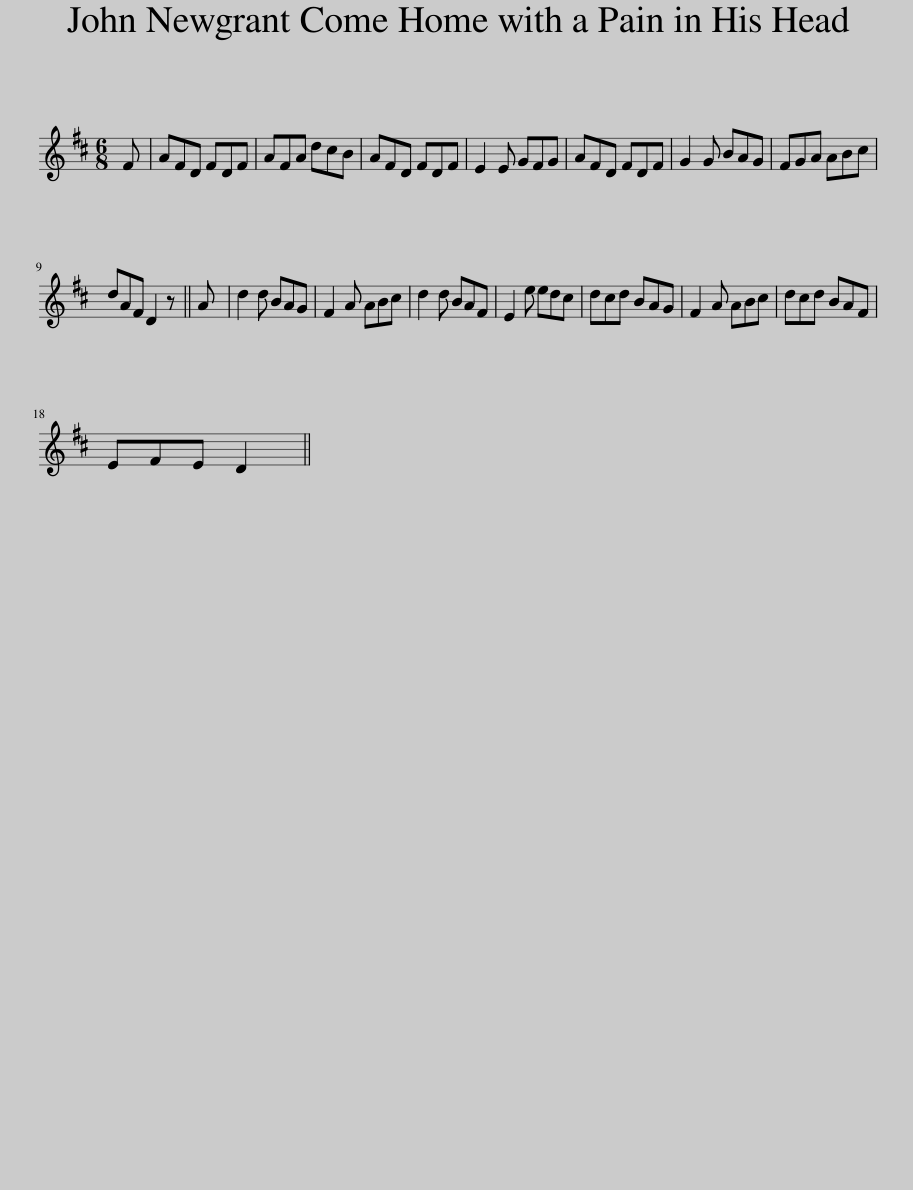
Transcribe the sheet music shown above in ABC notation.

X:1
L:1/8
M:6/8
I:linebreak $
K:D
V:1 treble
V:1
 F | AFD FDF | AFA dcB | AFD FDF | E2 E GFG | %5
 AFD FDF | G2 G BAG | FGA ABc |$ dAF D2 z || A | %10
 d2 d BAG | F2 A ABc | d2 d BAF | E2 e edc | dcd BAG | %15
 F2 A ABc | dcd BAF |$ EFE D2 || %18
